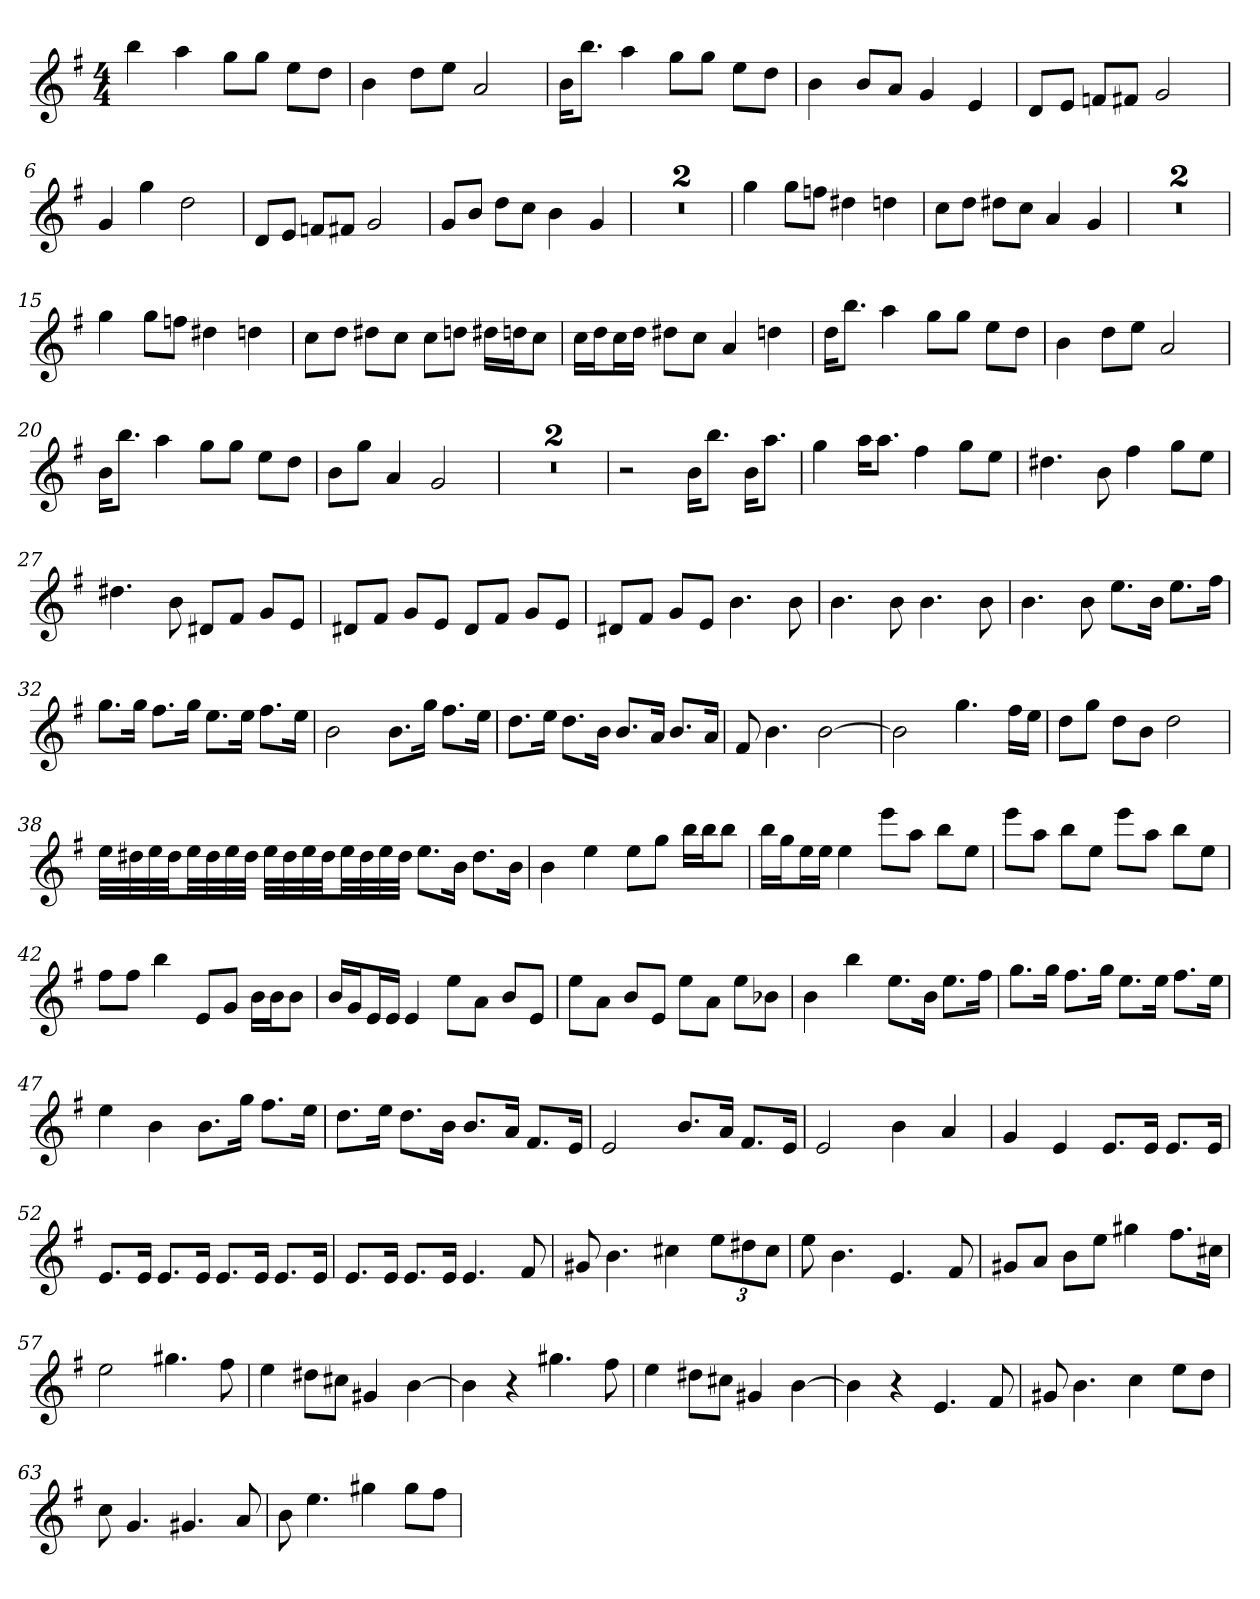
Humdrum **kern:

**kern
*part1
*staff1
*clefG2
*k[f#]
*G:
*M4/4
=1
4bb
4aa
8gg\L
8gg\J
8ee\L
8dd\J
=2
4b
8dd\L
8ee\J
2a
=3
16b\KL
8.bb\J
4aa
8gg\L
8gg\J
8ee\L
8dd\J
=4
4b
8b/L
8a/J
4g
4e
=5
8d/L
8e/J
8fn/L
8f#X/J
2g
=6
4g
4gg
2dd
=7
8d/L
8e/J
8fn/L
8f#X/J
2g
=8
8g/L
8b/J
8dd\L
8cc\J
4b
4g
=9
1r
=10
1r
=11
4gg
8gg\L
8ffn\J
4dd#X
4ddn
=12
8cc\L
8dd\J
8dd#X\L
8cc\J
4a
4g
=13
1r
=14
1r
=15
4gg
8gg\L
8ffn\J
4dd#X
4ddn
=16
8cc\L
8dd\J
8dd#X\L
8cc\J
8cc\L
8ddn\J
16dd#X\LL
16ddn\J
8cc\J
=17
16cc\LL
16dd\J
16cc\L
16dd\JJ
8dd#X\L
8cc\J
4a
4ddn
=18
16dd\KL
8.bb\J
4aa
8gg\L
8gg\J
8ee\L
8dd\J
=19
4b
8dd\L
8ee\J
2a
=20
16b\KL
8.bb\J
4aa
8gg\L
8gg\J
8ee\L
8dd\J
=21
8b\L
8gg\J
4a
2g
=22
1r
=23
1r
=24
2r
16b\KL
8.bb\J
16b\KL
8.aa\J
=25
4gg
16aa\KL
8.aa\J
4ff#
8gg\L
8ee\J
=26
4.dd#X
8b
4ff#
8gg\L
8ee\J
=27
4.dd#X
8b
8d#X/L
8f#/J
8g/L
8e/J
=28
8d#X/L
8f#/J
8g/L
8e/J
8d#/L
8f#/J
8g/L
8e/J
=29
8d#X/L
8f#/J
8g/L
8e/J
4.b
8b
=30
4.b
8b
4.b
8b
=31
4.b
8b
8.ee\L
16b\Jk
8.ee\L
16ff#\Jk
=32
8.gg\L
16gg\Jk
8.ff#\L
16gg\Jk
8.ee\L
16ee\Jk
8.ff#\L
16ee\Jk
=33
2b
8.b\L
16gg\Jk
8.ff#\L
16ee\Jk
=34
8.dd\L
16ee\Jk
8.dd\L
16b\Jk
8.b/L
16a/Jk
8.b/L
16a/Jk
=35
8f#
4.b
[2b
=36
2b]
4.gg
16ff#\LL
16ee\JJ
=37
8dd\L
8gg\J
8dd\L
8b\J
2dd
=38
32ee\LLL
32dd#X\
32ee\
32dd#\JJ
32ee\LL
32dd#\
32ee\
32dd#\JJJ
32ee\LLL
32dd#\
32ee\
32dd#\JJ
32ee\LL
32dd#\
32ee\
32dd#\JJJ
8.ee\L
16b\Jk
8.dd#\L
16b\Jk
=39
4b
4ee
8ee\L
8gg\J
16bb\LL
16bb\J
8bb\J
=40
16bb\LL
16gg\J
16ee\L
16ee\JJ
4ee
8eee\L
8aa\J
8bb\L
8ee\J
=41
8eee\L
8aa\J
8bb\L
8ee\J
8eee\L
8aa\J
8bb\L
8ee\J
=42
8ff#\L
8ff#\J
4bb
8e/L
8g/J
16b\LL
16b\J
8b\J
=43
16b/LL
16g/J
16e/L
16e/JJ
4e
8ee\L
8a\J
8b/L
8e/J
=44
8ee\L
8a\J
8b/L
8e/J
8ee\L
8a\J
8ee\L
8b-X\J
=45
4b
4bb
8.ee\L
16b\Jk
8.ee\L
16ff#\Jk
=46
8.gg\L
16gg\Jk
8.ff#\L
16gg\Jk
8.ee\L
16ee\Jk
8.ff#\L
16ee\Jk
=47
4ee
4b
8.b\L
16gg\Jk
8.ff#\L
16ee\Jk
=48
8.dd\L
16ee\Jk
8.dd\L
16b\Jk
8.b/L
16a/Jk
8.f#/L
16e/Jk
=49
2e
8.b/L
16a/Jk
8.f#/L
16e/Jk
=50
2e
4b
4a
=51
4g
4e
8.e/L
16e/Jk
8.e/L
16e/Jk
=52
8.e/L
16e/Jk
8.e/L
16e/Jk
8.e/L
16e/Jk
8.e/L
16e/Jk
=53
8.e/L
16e/Jk
8.e/L
16e/Jk
4.e
8f#
=54
8g#X
4.b
4cc#X
12ee\L
12dd#X\
12cc#\J
=55
8ee
4.b
4.e
8f#
=56
8g#X/L
8a/J
8b\L
8ee\J
4gg#X
8.ff#\L
16cc#X\Jk
=57
2ee
4.gg#X
8ff#
=58
4ee
8dd#X\L
8cc#X\J
4g#X
[4b
=59
4b]
4r
4.gg#X
8ff#
=60
4ee
8dd#X\L
8cc#X\J
4g#X
[4b
=61
4b]
4r
4.e
8f#
=62
8g#X
4.b
4cc
8ee\L
8dd\J
=63
8cc
4.g
4.g#X
8a
=64
8b
4.ee
4gg#X
8gg#\L
8ff#\J
=
*-
